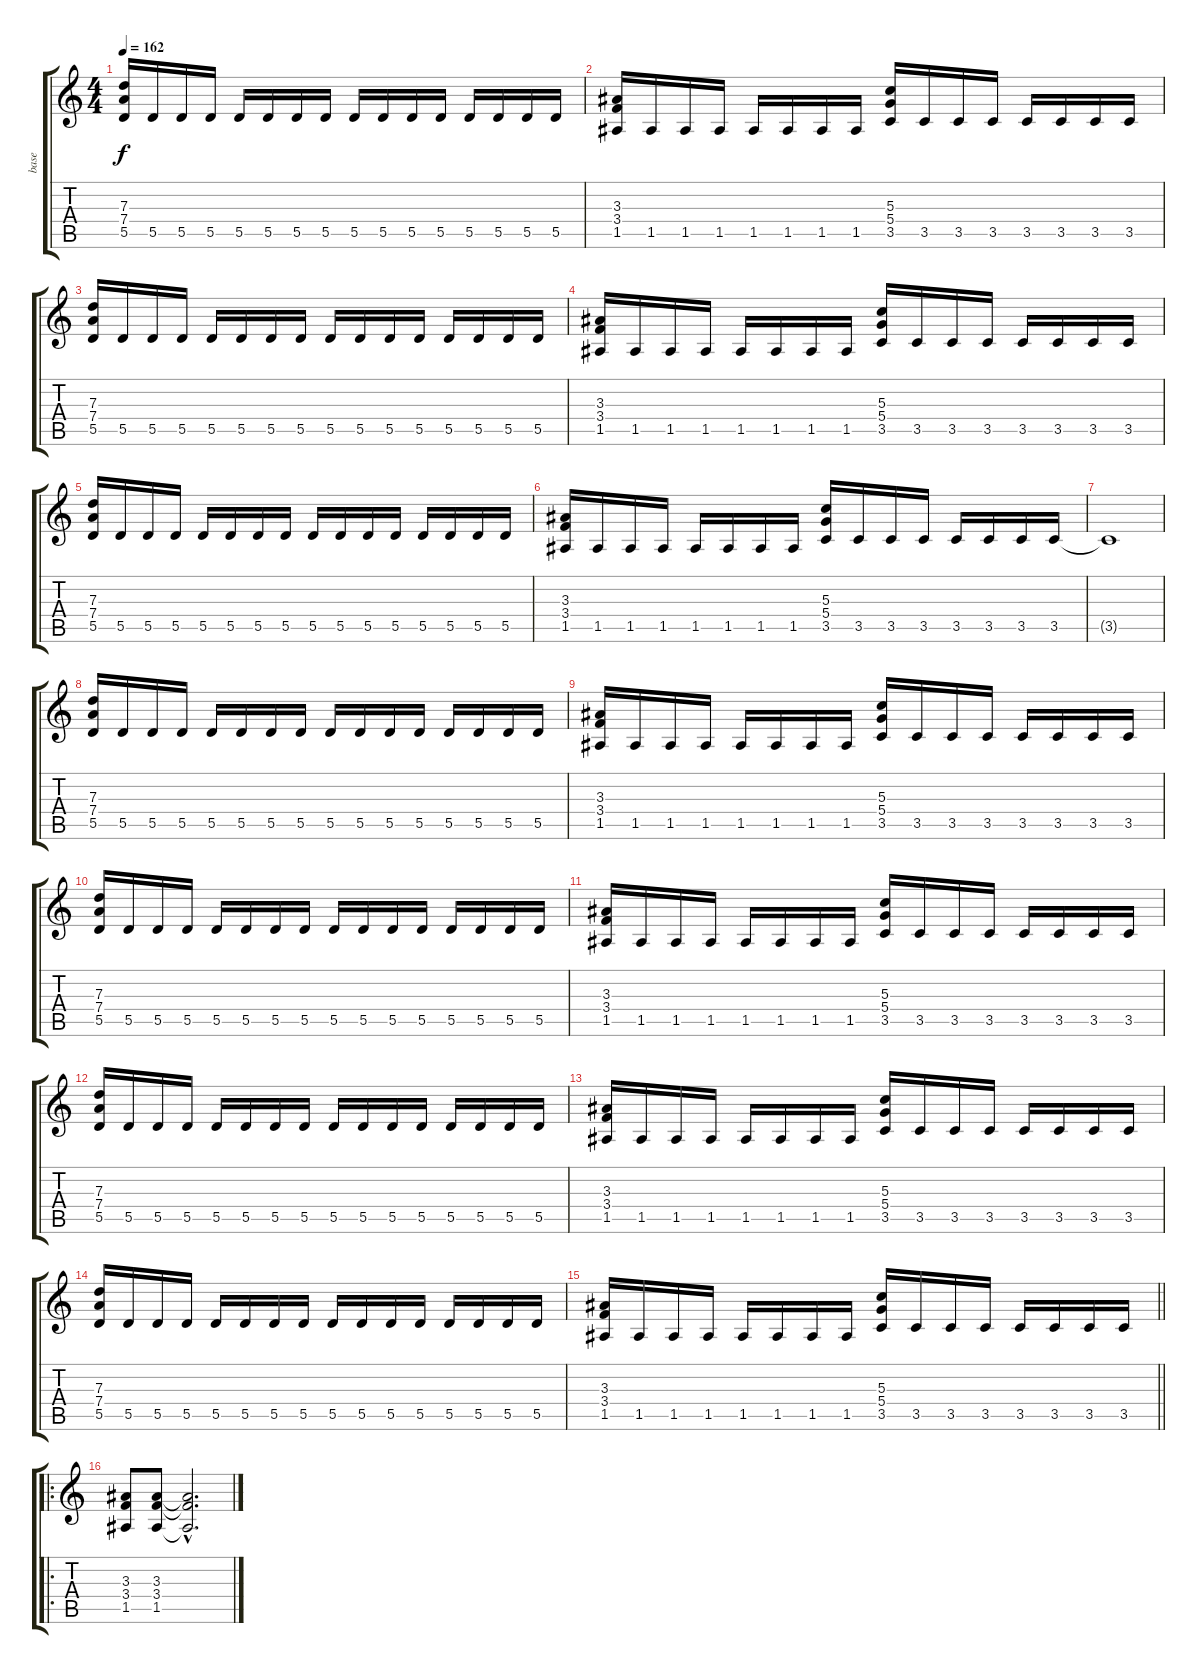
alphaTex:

\track ("base" "base") {instrument distortionguitar}
\staff {score tabs}
\tuning (E4 B3 G3 D3 A2 E2) {hide}
\ts (4 4)
\tempo 162
\clef g2
\ks c
(7.3 7.4 5.5).16{dy f} 5.5.16 5.5.16 5.5.16 5.5.16 5.5.16 5.5.16 5.5.16 5.5.16 5.5.16 5.5.16 5.5.16 5.5.16 5.5.16 5.5.16 5.5.16 |
(3.3 3.4 1.5).16 1.5.16 1.5.16 1.5.16 1.5.16 1.5.16 1.5.16 1.5.16 (5.3 5.4 3.5).16 3.5.16 3.5.16 3.5.16 3.5.16 3.5.16 3.5.16 3.5.16 |
(7.3 7.4 5.5).16 5.5.16 5.5.16 5.5.16 5.5.16 5.5.16 5.5.16 5.5.16 5.5.16 5.5.16 5.5.16 5.5.16 5.5.16 5.5.16 5.5.16 5.5.16 |
(3.3 3.4 1.5).16 1.5.16 1.5.16 1.5.16 1.5.16 1.5.16 1.5.16 1.5.16 (5.3 5.4 3.5).16 3.5.16 3.5.16 3.5.16 3.5.16 3.5.16 3.5.16 3.5.16 |
(7.3 7.4 5.5).16 5.5.16 5.5.16 5.5.16 5.5.16 5.5.16 5.5.16 5.5.16 5.5.16 5.5.16 5.5.16 5.5.16 5.5.16 5.5.16 5.5.16 5.5.16 |
(3.3 3.4 1.5).16 1.5.16 1.5.16 1.5.16 1.5.16 1.5.16 1.5.16 1.5.16 (5.3 5.4 3.5).16 3.5.16 3.5.16 3.5.16 3.5.16 3.5.16 3.5.16 3.5.16 |
3.5{t}.1 |
(7.3 7.4 5.5).16 5.5.16 5.5.16 5.5.16 5.5.16 5.5.16 5.5.16 5.5.16 5.5.16 5.5.16 5.5.16 5.5.16 5.5.16 5.5.16 5.5.16 5.5.16 |
(3.3 3.4 1.5).16 1.5.16 1.5.16 1.5.16 1.5.16 1.5.16 1.5.16 1.5.16 (5.3 5.4 3.5).16 3.5.16 3.5.16 3.5.16 3.5.16 3.5.16 3.5.16 3.5.16 |
(7.3 7.4 5.5).16 5.5.16 5.5.16 5.5.16 5.5.16 5.5.16 5.5.16 5.5.16 5.5.16 5.5.16 5.5.16 5.5.16 5.5.16 5.5.16 5.5.16 5.5.16 |
(3.3 3.4 1.5).16 1.5.16 1.5.16 1.5.16 1.5.16 1.5.16 1.5.16 1.5.16 (5.3 5.4 3.5).16 3.5.16 3.5.16 3.5.16 3.5.16 3.5.16 3.5.16 3.5.16 |
(7.3 7.4 5.5).16 5.5.16 5.5.16 5.5.16 5.5.16 5.5.16 5.5.16 5.5.16 5.5.16 5.5.16 5.5.16 5.5.16 5.5.16 5.5.16 5.5.16 5.5.16 |
(3.3 3.4 1.5).16 1.5.16 1.5.16 1.5.16 1.5.16 1.5.16 1.5.16 1.5.16 (5.3 5.4 3.5).16 3.5.16 3.5.16 3.5.16 3.5.16 3.5.16 3.5.16 3.5.16 |
(7.3 7.4 5.5).16 5.5.16 5.5.16 5.5.16 5.5.16 5.5.16 5.5.16 5.5.16 5.5.16 5.5.16 5.5.16 5.5.16 5.5.16 5.5.16 5.5.16 5.5.16 |
\barLineRight lightlight
(3.3 3.4 1.5).16 1.5.16 1.5.16 1.5.16 1.5.16 1.5.16 1.5.16 1.5.16 (5.3 5.4 3.5).16 3.5.16 3.5.16 3.5.16 3.5.16 3.5.16 3.5.16 3.5.16 |
\ro
(3.3 3.4 1.5).8 (3.3 3.4 1.5).8 (3.3{hac t} 3.4{hac t} 1.5{hac t}).2{d}
